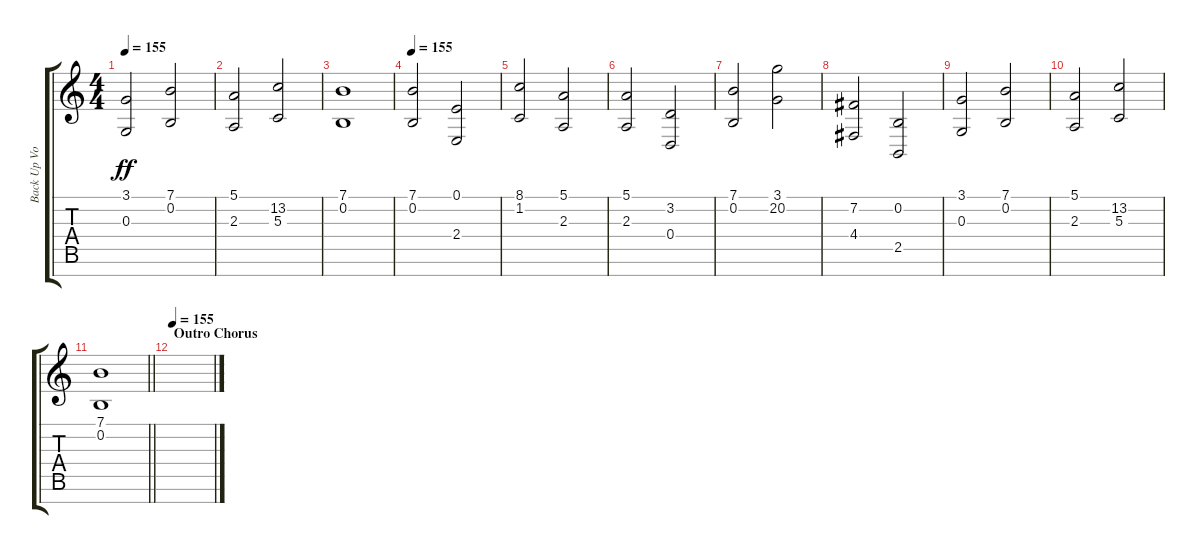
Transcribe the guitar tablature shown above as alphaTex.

\track ("Back Up Vocs " "Back Up Vo") {solo instrument stringensemble2}
\staff {score tabs}
\tuning (E4 B3 G3 D3 A2 E2 B1) {hide}
\ts (4 4)
\tempo 155
\clef g2
\ks c
(3.1 0.3).2{dy ff} (7.1 0.2).2 |
(5.1 2.3).2 (13.2 5.3).2 |
(7.1 0.2).1 |
\tempo 155
(7.1 0.2).2 (0.1 2.4).2 |
(8.1 1.2).2 (5.1 2.3).2 |
(5.1 2.3).2 (3.2 0.4).2 |
(7.1 0.2).2 (3.1 20.2).2 |
(7.2 4.4).2 (0.2 2.5).2 |
(3.1 0.3).2 (7.1 0.2).2 |
(5.1 2.3).2 (13.2 5.3).2 |
\barLineRight lightlight
(7.1 0.2).1 |
\section ("" "Outro Chorus")
\tempo 155
